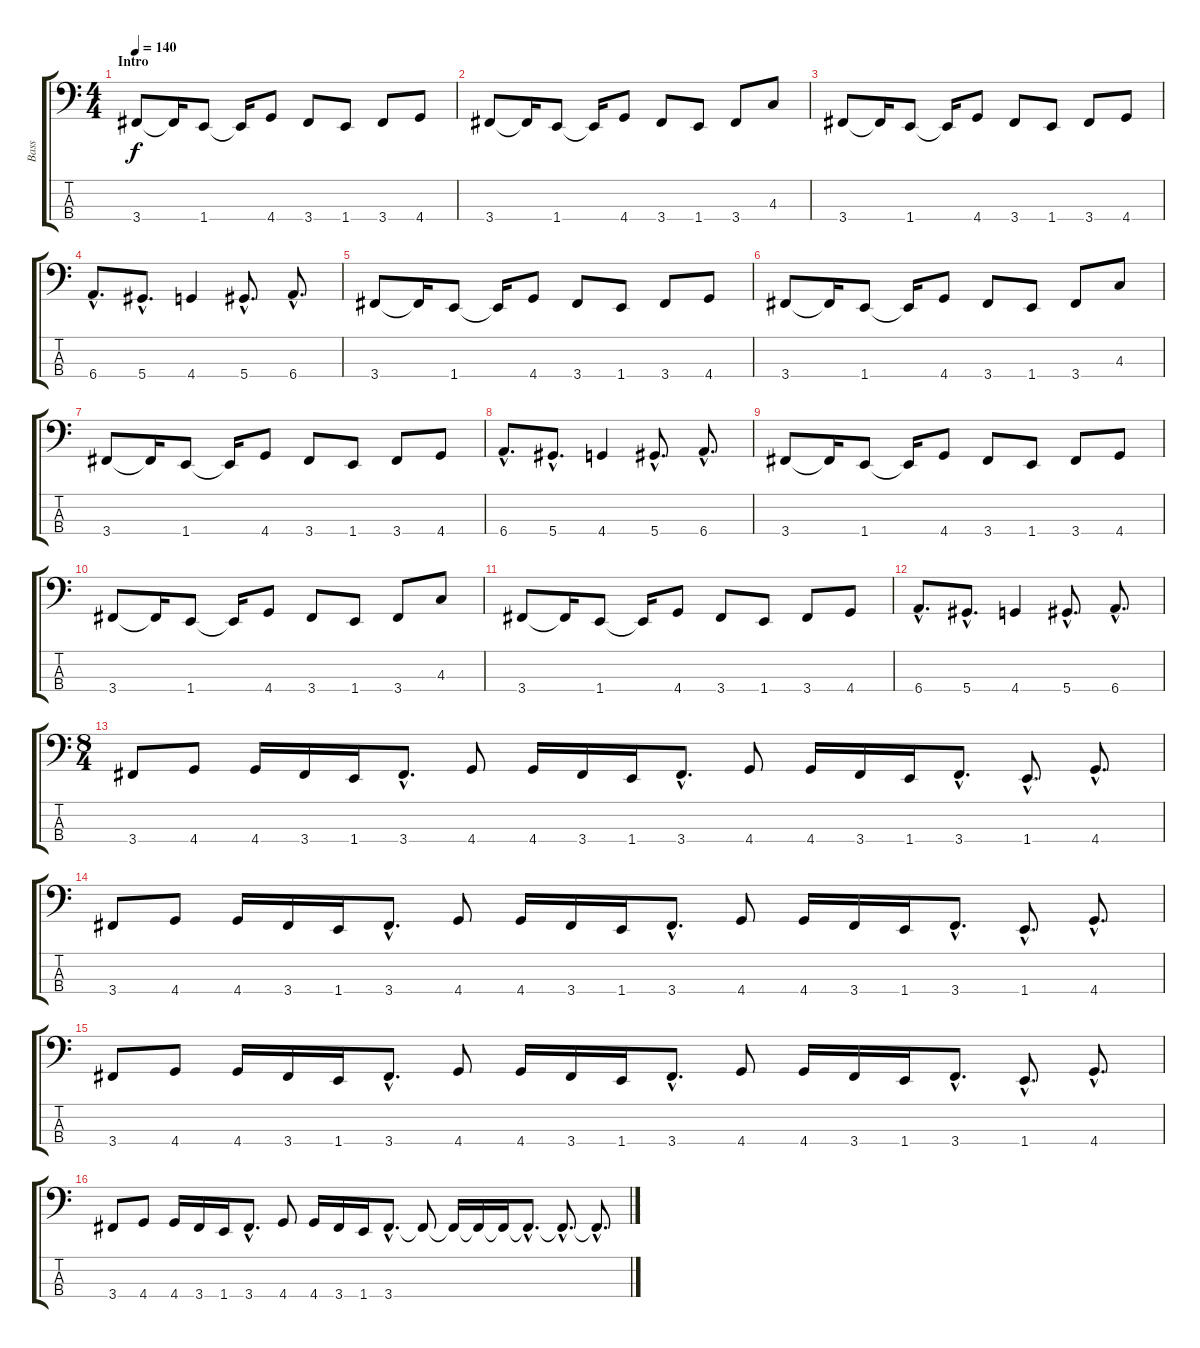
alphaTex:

\track ("Bass" "Bass") {instrument electricbasspick}
\staff {score tabs}
\tuning (Gb2 Db2 Ab1 Eb1) {hide}
\ts (4 4)
\section ("" "Intro")
\tempo 140
\clef f4
\ks c
3.4.8{dy f instrument electricbasspick} 3.4{t}.16 1.4.8 1.4{t}.16 4.4.8 3.4.8 1.4.8 3.4.8 4.4.8 |
3.4.8 3.4{t}.16 1.4.8 1.4{t}.16 4.4.8 3.4.8 1.4.8 3.4.8 4.3.8 |
3.4.8 3.4{t}.16 1.4.8 1.4{t}.16 4.4.8 3.4.8 1.4.8 3.4.8 4.4.8 |
6.4{hac}.8{d} 5.4{hac}.8{d} 4.4.4 5.4{hac}.8{d} 6.4{hac}.8{d} |
3.4.8 3.4{t}.16 1.4.8 1.4{t}.16 4.4.8 3.4.8 1.4.8 3.4.8 4.4.8 |
3.4.8 3.4{t}.16 1.4.8 1.4{t}.16 4.4.8 3.4.8 1.4.8 3.4.8 4.3.8 |
3.4.8 3.4{t}.16 1.4.8 1.4{t}.16 4.4.8 3.4.8 1.4.8 3.4.8 4.4.8 |
6.4{hac}.8{d} 5.4{hac}.8{d} 4.4.4 5.4{hac}.8{d} 6.4{hac}.8{d} |
3.4.8 3.4{t}.16 1.4.8 1.4{t}.16 4.4.8 3.4.8 1.4.8 3.4.8 4.4.8 |
3.4.8 3.4{t}.16 1.4.8 1.4{t}.16 4.4.8 3.4.8 1.4.8 3.4.8 4.3.8 |
3.4.8 3.4{t}.16 1.4.8 1.4{t}.16 4.4.8 3.4.8 1.4.8 3.4.8 4.4.8 |
6.4{hac}.8{d} 5.4{hac}.8{d} 4.4.4 5.4{hac}.8{d} 6.4{hac}.8{d} |
\ts (8 4)
3.4.8 4.4.8 4.4.16 3.4.16 1.4.16 3.4{hac}.8{d} 4.4.8 4.4.16 3.4.16 1.4.16 3.4{hac}.8{d} 4.4.8 4.4.16 3.4.16 1.4.16 3.4{hac}.8{d} 1.4{hac}.8{d} 4.4{hac}.8{d} |
3.4.8 4.4.8 4.4.16 3.4.16 1.4.16 3.4{hac}.8{d} 4.4.8 4.4.16 3.4.16 1.4.16 3.4{hac}.8{d} 4.4.8 4.4.16 3.4.16 1.4.16 3.4{hac}.8{d} 1.4{hac}.8{d} 4.4{hac}.8{d} |
3.4.8 4.4.8 4.4.16 3.4.16 1.4.16 3.4{hac}.8{d} 4.4.8 4.4.16 3.4.16 1.4.16 3.4{hac}.8{d} 4.4.8 4.4.16 3.4.16 1.4.16 3.4{hac}.8{d} 1.4{hac}.8{d} 4.4{hac}.8{d} |
3.4.8 4.4.8 4.4.16 3.4.16 1.4.16 3.4{hac}.8{d} 4.4.8 4.4.16 3.4.16 1.4.16 3.4{hac}.8{d} 3.4{t}.8 3.4{t}.16 3.4{t}.16 3.4{t}.16 3.4{hac t}.8{d} 3.4{hac t}.8{d} 3.4{hac t}.8{d}
